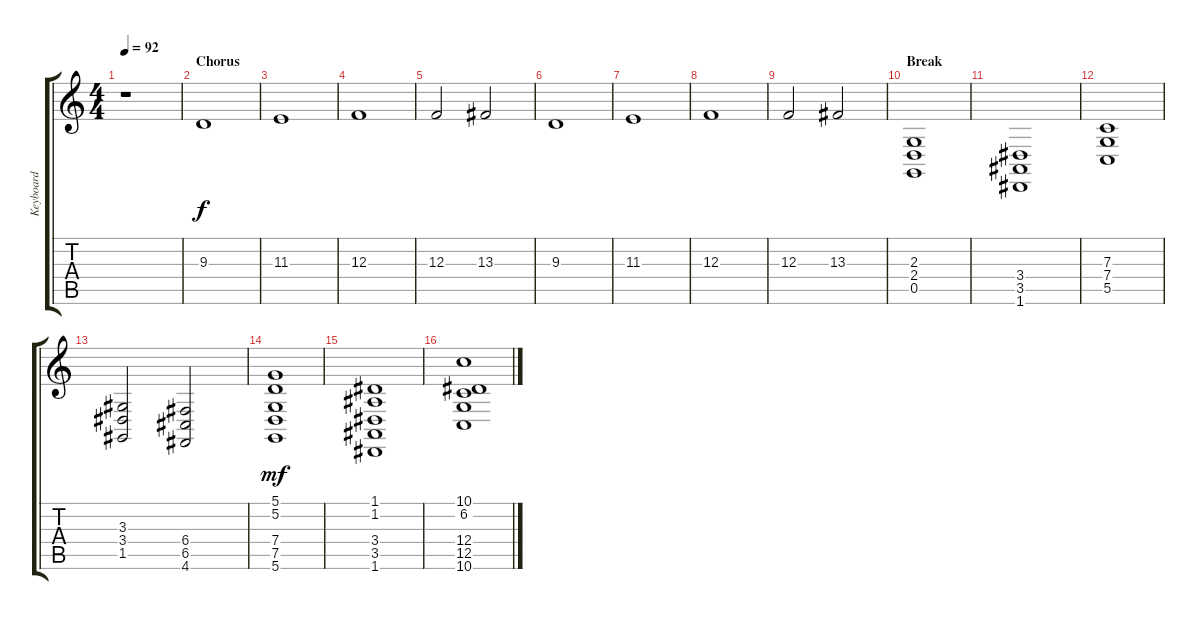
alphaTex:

\track ("Keyboard" "Keyboard") {instrument pad4choir}
\staff {score tabs}
\tuning (D4 A3 F3 C3 G2 D2) {hide}
\ts (4 4)
\tempo 92
\clef g2
\ks c
r.1{dy f} |
\section ("" "Chorus")
9.3.1{volume 11} |
11.3.1 |
12.3.1 |
12.3.2 13.3.2 |
9.3.1 |
11.3.1 |
12.3.1 |
12.3.2 13.3.2 |
\section ("" "Break")
(2.3 2.4 0.5).1 |
(3.4 3.5 1.6).1 |
(7.3 7.4 5.5).1 |
(3.3 3.4 1.5).2 (6.4 6.5 4.6).2 |
(5.1 5.2 7.4 7.5 5.6).1{dy mf} |
(1.1 1.2 3.4 3.5 1.6).1 |
(10.1 6.2 12.4 12.5 10.6).1
